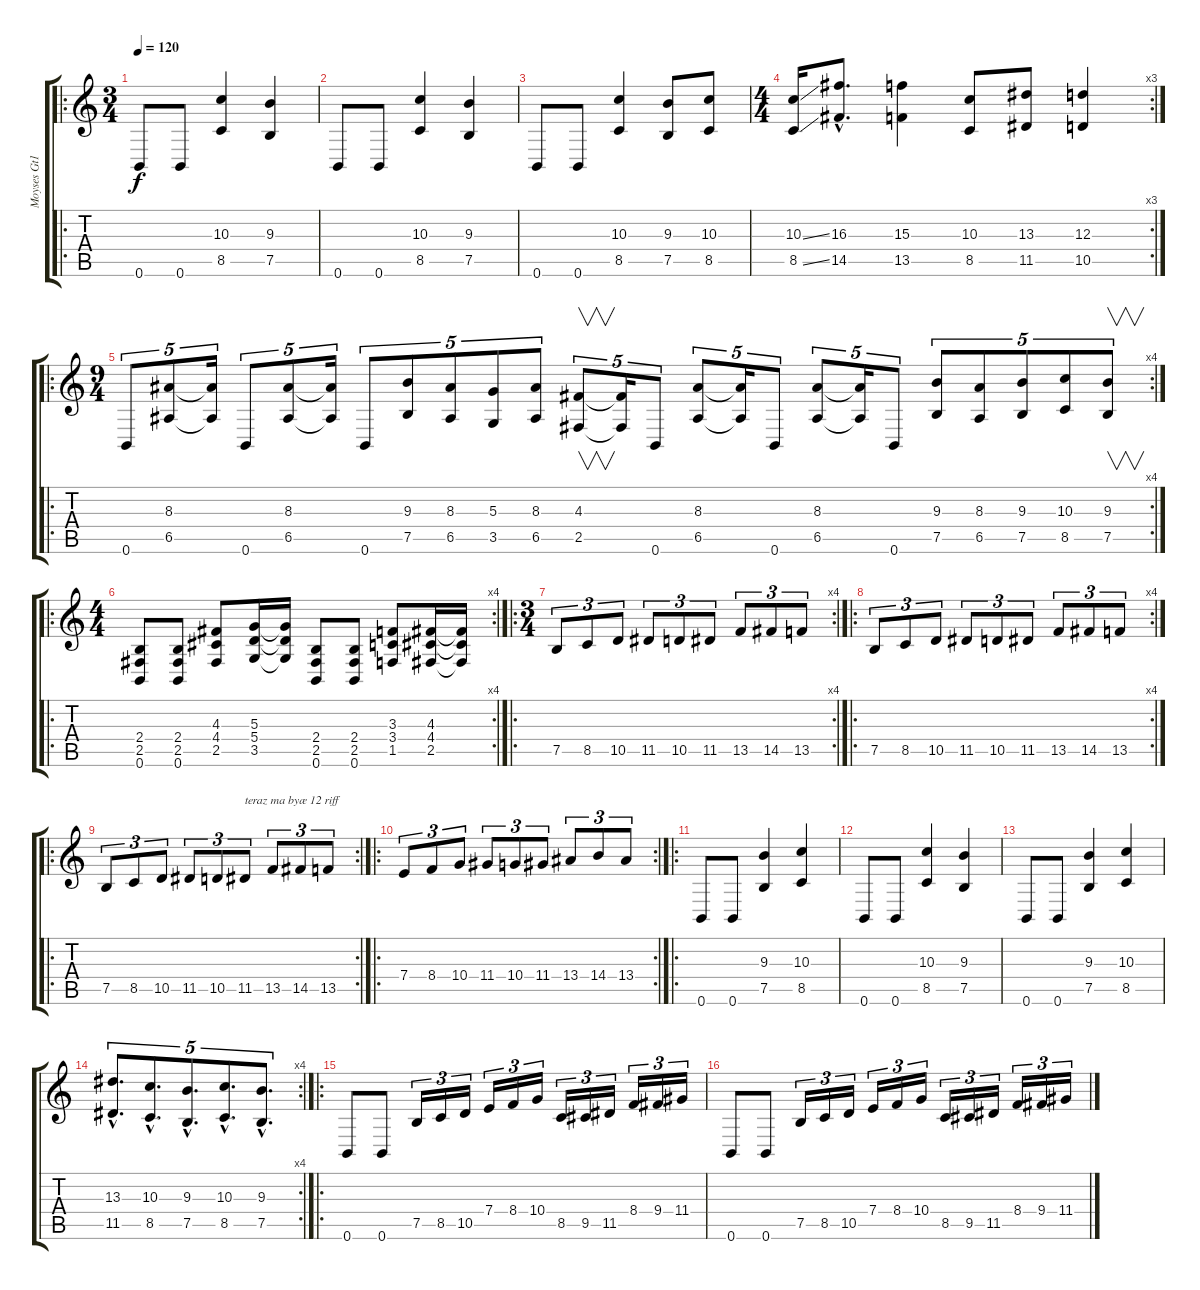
\track ("Moyses Gt1" "Moyses Gt1") {instrument distortionguitar}
\staff {score tabs}
\tuning (B3 Gb3 D3 A2 E2 B1) {hide}
\ro
\ts (3 4)
\tempo 120
\clef g2
\ks c
0.6.8{dy f} 0.6.8 (10.3 8.5).4 (9.3 7.5).4 |
0.6.8 0.6.8 (10.3 8.5).4 (9.3 7.5).4 |
0.6.8 0.6.8 (10.3 8.5).4 (9.3 7.5).8 (10.3 8.5).8 |
\rc 3
\ts (4 4)
(10.3{ss} 8.5{ss}).16 (16.3{hac} 14.5{hac}).8{d} (15.3 13.5).4 (10.3 8.5).8 (13.3 11.5).8 (12.3 10.5).4 |
\ro
\rc 4
\ts (9 4)
0.6.8{tu (5 4)} (8.3 6.5).8{tu (5 4)} (8.3{t} 6.5{t}).16{tu (5 4)} 0.6.8{tu (5 4)} (8.3 6.5).8{tu (5 4)} (8.3{t} 6.5{t}).16{tu (5 4)} 0.6.8{tu (5 4)} (9.3 7.5).8{tu (5 4)} (8.3 6.5).8{tu (5 4)} (5.3 3.5).8{tu (5 4)} (8.3 6.5).8{tu (5 4)} (4.3 2.5).8{v tu (5 4)} (4.3{t} 2.5{t}).16{tu (5 4)} 0.6.8{tu (5 4)} (8.3 6.5).8{tu (5 4)} (8.3{t} 6.5{t}).16{tu (5 4)} 0.6.8{tu (5 4)} (8.3 6.5).8{tu (5 4)} (8.3{t} 6.5{t}).16{tu (5 4)} 0.6.8{tu (5 4)} (9.3 7.5).8{tu (5 4)} (8.3 6.5).8{tu (5 4)} (9.3 7.5).8{tu (5 4)} (10.3 8.5).8{tu (5 4)} (9.3 7.5).8{v tu (5 4)} |
\ro
\rc 4
\ts (4 4)
(2.4 2.5 0.6).8 (2.4 2.5 0.6).8 (4.3 4.4 2.5).8 (5.3 5.4 3.5).16 (5.3{t} 5.4{t} 3.5{t}).16 (2.4 2.5 0.6).8 (2.4 2.5 0.6).8 (3.3 3.4 1.5).8 (4.3 4.4 2.5).16 (4.3{t} 4.4{t} 2.5{t}).16 |
\ro
\rc 4
\ts (3 4)
7.5.8{tu (3 2)} 8.5.8{tu (3 2)} 10.5.8{tu (3 2)} 11.5.8{tu (3 2)} 10.5.8{tu (3 2)} 11.5.8{tu (3 2)} 13.5.8{tu (3 2)} 14.5.8{tu (3 2)} 13.5.8{tu (3 2)} |
\ro
\rc 4
7.5.8{tu (3 2)} 8.5.8{tu (3 2)} 10.5.8{tu (3 2)} 11.5.8{tu (3 2)} 10.5.8{tu (3 2)} 11.5.8{tu (3 2)} 13.5.8{tu (3 2)} 14.5.8{tu (3 2)} 13.5.8{tu (3 2)} |
\ro
\rc 2
7.5.8{tu (3 2)} 8.5.8{tu (3 2)} 10.5.8{tu (3 2)} 11.5.8{tu (3 2)} 10.5.8{tu (3 2)} 11.5.8{tu (3 2) txt "teraz ma byæ 12 riff"} 13.5.8{tu (3 2)} 14.5.8{tu (3 2)} 13.5.8{tu (3 2)} |
\ro
\rc 2
7.4.8{tu (3 2)} 8.4.8{tu (3 2)} 10.4.8{tu (3 2)} 11.4.8{tu (3 2)} 10.4.8{tu (3 2)} 11.4.8{tu (3 2)} 13.4.8{tu (3 2)} 14.4.8{tu (3 2)} 13.4.8{tu (3 2)} |
\ro
0.6.8 0.6.8 (9.3 7.5).4 (10.3 8.5).4 |
0.6.8 0.6.8 (10.3 8.5).4 (9.3 7.5).4 |
0.6.8 0.6.8 (9.3 7.5).4 (10.3 8.5).4 |
\rc 4
(13.3{hac} 11.5{hac}).8{d tu (5 4)} (10.3{hac} 8.5{hac}).8{d tu (5 4)} (9.3{hac} 7.5{hac}).8{d tu (5 4)} (10.3{hac} 8.5{hac}).8{d tu (5 4)} (9.3{hac} 7.5{hac}).8{d tu (5 4)} |
\ro
0.6.8 0.6.8 7.5.16{tu (3 2)} 8.5.16{tu (3 2)} 10.5.16{tu (3 2)} 7.4.16{tu (3 2)} 8.4.16{tu (3 2)} 10.4.16{tu (3 2)} 8.5.16{tu (3 2)} 9.5.16{tu (3 2)} 11.5.16{tu (3 2)} 8.4.16{tu (3 2)} 9.4.16{tu (3 2)} 11.4.16{tu (3 2)} |
0.6.8 0.6.8 7.5.16{tu (3 2)} 8.5.16{tu (3 2)} 10.5.16{tu (3 2)} 7.4.16{tu (3 2)} 8.4.16{tu (3 2)} 10.4.16{tu (3 2)} 8.5.16{tu (3 2)} 9.5.16{tu (3 2)} 11.5.16{tu (3 2)} 8.4.16{tu (3 2)} 9.4.16{tu (3 2)} 11.4.16{tu (3 2)}
